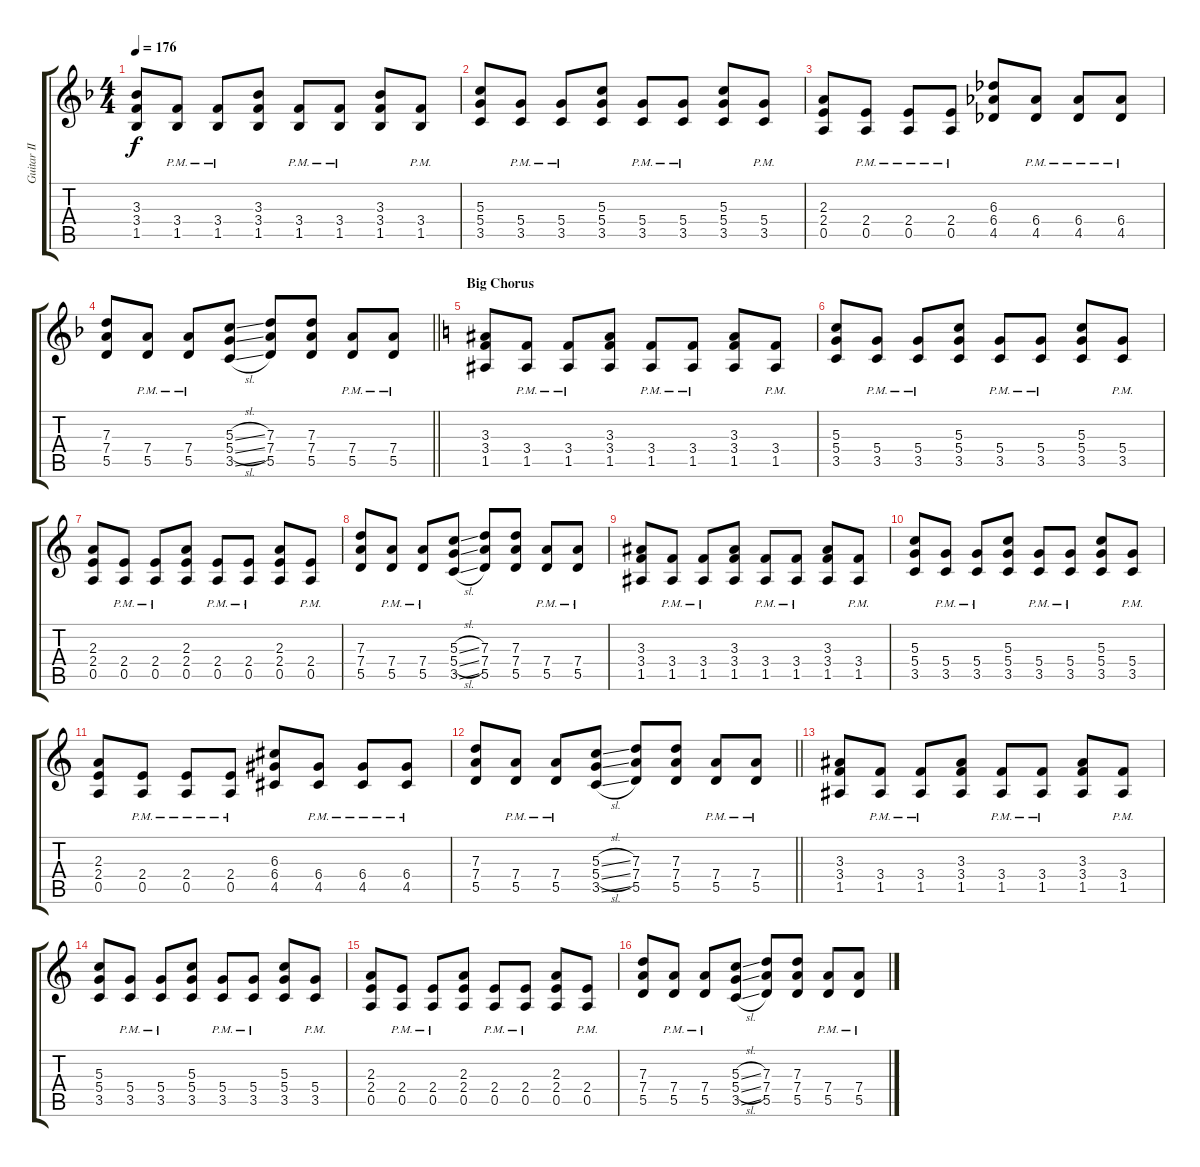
\track ("Guitar II" "Guitar II") {instrument distortionguitar}
\staff {score tabs}
\tuning (E4 B3 G3 D3 A2 E2) {hide}
\ts (4 4)
\tempo 176
\clef g2
\ks f
(3.3 3.4 1.5).8{dy f} (3.4{pm} 1.5{pm}).8 (3.4{pm} 1.5{pm}).8 (3.3 3.4 1.5).8 (3.4{pm} 1.5{pm}).8 (3.4{pm} 1.5{pm}).8 (3.3 3.4 1.5).8 (3.4{pm} 1.5{pm}).8 |
(5.3 5.4 3.5).8 (5.4{pm} 3.5{pm}).8 (5.4{pm} 3.5{pm}).8 (5.3 5.4 3.5).8 (5.4{pm} 3.5{pm}).8 (5.4{pm} 3.5{pm}).8 (5.3 5.4 3.5).8 (5.4{pm} 3.5{pm}).8 |
(2.3 2.4 0.5).8 (2.4{pm} 0.5{pm}).8 (2.4{pm} 0.5{pm}).8 (2.4{pm} 0.5{pm}).8 (6.3 6.4 4.5).8 (6.4{pm} 4.5{pm}).8 (6.4{pm} 4.5{pm}).8 (6.4{pm} 4.5{pm}).8 |
\barLineRight lightlight
(7.3 7.4 5.5).8 (7.4{pm} 5.5{pm}).8 (7.4{pm} 5.5{pm}).8 (5.3{sl} 5.4{sl} 3.5{sl}).8 (7.3 7.4 5.5).8 (7.3 7.4 5.5).8 (7.4{pm} 5.5{pm}).8 (7.4{pm} 5.5{pm}).8 |
\section ("" "Big Chorus")
\ks c
(3.3 3.4 1.5).8{balance 8} (3.4{pm} 1.5{pm}).8 (3.4{pm} 1.5{pm}).8 (3.3 3.4 1.5).8 (3.4{pm} 1.5{pm}).8 (3.4{pm} 1.5{pm}).8 (3.3 3.4 1.5).8 (3.4{pm} 1.5{pm}).8 |
(5.3 5.4 3.5).8 (5.4{pm} 3.5{pm}).8 (5.4{pm} 3.5{pm}).8 (5.3 5.4 3.5).8 (5.4{pm} 3.5{pm}).8 (5.4{pm} 3.5{pm}).8 (5.3 5.4 3.5).8 (5.4{pm} 3.5{pm}).8 |
(2.3 2.4 0.5).8 (2.4{pm} 0.5{pm}).8 (2.4{pm} 0.5{pm}).8 (2.3 2.4 0.5).8 (2.4{pm} 0.5{pm}).8 (2.4{pm} 0.5{pm}).8 (2.3 2.4 0.5).8 (2.4{pm} 0.5{pm}).8 |
(7.3 7.4 5.5).8 (7.4{pm} 5.5{pm}).8 (7.4{pm} 5.5{pm}).8 (5.3{sl} 5.4{sl} 3.5{sl}).8 (7.3 7.4 5.5).8 (7.3 7.4 5.5).8 (7.4{pm} 5.5{pm}).8 (7.4{pm} 5.5{pm}).8 |
(3.3 3.4 1.5).8 (3.4{pm} 1.5{pm}).8 (3.4{pm} 1.5{pm}).8 (3.3 3.4 1.5).8 (3.4{pm} 1.5{pm}).8 (3.4{pm} 1.5{pm}).8 (3.3 3.4 1.5).8 (3.4{pm} 1.5{pm}).8 |
(5.3 5.4 3.5).8 (5.4{pm} 3.5{pm}).8 (5.4{pm} 3.5{pm}).8 (5.3 5.4 3.5).8 (5.4{pm} 3.5{pm}).8 (5.4{pm} 3.5{pm}).8 (5.3 5.4 3.5).8 (5.4{pm} 3.5{pm}).8 |
(2.3 2.4 0.5).8 (2.4{pm} 0.5{pm}).8 (2.4{pm} 0.5{pm}).8 (2.4{pm} 0.5{pm}).8 (6.3 6.4 4.5).8 (6.4{pm} 4.5{pm}).8 (6.4{pm} 4.5{pm}).8 (6.4{pm} 4.5{pm}).8 |
\barLineRight lightlight
(7.3 7.4 5.5).8 (7.4{pm} 5.5{pm}).8 (7.4{pm} 5.5{pm}).8 (5.3{sl} 5.4{sl} 3.5{sl}).8 (7.3 7.4 5.5).8 (7.3 7.4 5.5).8 (7.4{pm} 5.5{pm}).8 (7.4{pm} 5.5{pm}).8 |
(3.3 3.4 1.5).8 (3.4{pm} 1.5{pm}).8 (3.4{pm} 1.5{pm}).8 (3.3 3.4 1.5).8 (3.4{pm} 1.5{pm}).8 (3.4{pm} 1.5{pm}).8 (3.3 3.4 1.5).8 (3.4{pm} 1.5{pm}).8 |
(5.3 5.4 3.5).8 (5.4{pm} 3.5{pm}).8 (5.4{pm} 3.5{pm}).8 (5.3 5.4 3.5).8 (5.4{pm} 3.5{pm}).8 (5.4{pm} 3.5{pm}).8 (5.3 5.4 3.5).8 (5.4{pm} 3.5{pm}).8 |
(2.3 2.4 0.5).8 (2.4{pm} 0.5{pm}).8 (2.4{pm} 0.5{pm}).8 (2.3 2.4 0.5).8 (2.4{pm} 0.5{pm}).8 (2.4{pm} 0.5{pm}).8 (2.3 2.4 0.5).8 (2.4{pm} 0.5{pm}).8 |
(7.3 7.4 5.5).8 (7.4{pm} 5.5{pm}).8 (7.4{pm} 5.5{pm}).8 (5.3{sl} 5.4{sl} 3.5{sl}).8 (7.3 7.4 5.5).8 (7.3 7.4 5.5).8 (7.4{pm} 5.5{pm}).8 (7.4{pm} 5.5{pm}).8
